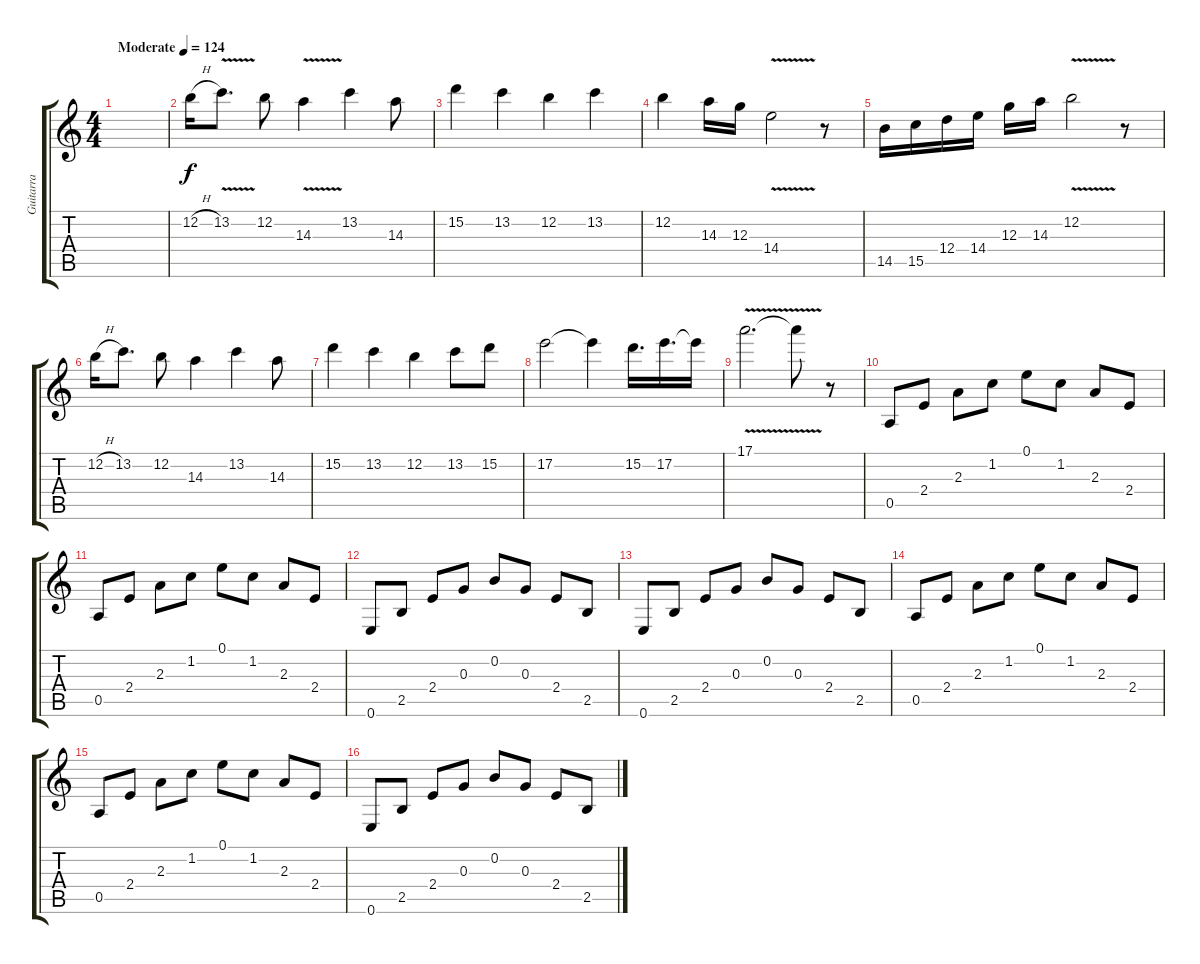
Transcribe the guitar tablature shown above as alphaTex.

\track ("Guitarra" "Guitarra") {instrument distortionguitar}
\staff {score tabs}
\tuning (E4 B3 G3 D3 A2 E2) {hide}
\ts (4 4)
\tempo (124 "Moderate")
\clef g2
\ks c
|
12.2{h}.16 13.2{v}.8{d} 12.2.8 14.3{v}.4 13.2.4 14.3.8 |
15.2.4 13.2.4 12.2.4 13.2.4 |
12.2.4 14.3.16 12.3.16 14.4{v}.2 r.8 |
14.5.16 15.5.16 12.4.16 14.4.16 12.3.16 14.3.16 12.2{v}.2 r.8 |
12.2{h}.16 13.2.8{d} 12.2.8 14.3.4 13.2.4 14.3.8 |
15.2.4 13.2.4 12.2.4 13.2.8 15.2.8 |
17.2.2 17.2{t}.4 15.2.16{d} 17.2.16{d} 17.2{t}.16 |
17.1{v}.2{d} 17.1{t}.8 r.8 |
0.5.8{instrument electricguitarclean} 2.4.8 2.3.8 1.2.8 0.1.8 1.2.8 2.3.8 2.4.8 |
0.5.8 2.4.8 2.3.8 1.2.8 0.1.8 1.2.8 2.3.8 2.4.8 |
0.6.8 2.5.8 2.4.8 0.3.8 0.2.8 0.3.8 2.4.8 2.5.8 |
0.6.8 2.5.8 2.4.8 0.3.8 0.2.8 0.3.8 2.4.8 2.5.8 |
0.5.8 2.4.8 2.3.8 1.2.8 0.1.8 1.2.8 2.3.8 2.4.8 |
0.5.8 2.4.8 2.3.8 1.2.8 0.1.8 1.2.8 2.3.8 2.4.8 |
0.6.8 2.5.8 2.4.8 0.3.8 0.2.8 0.3.8 2.4.8 2.5.8
